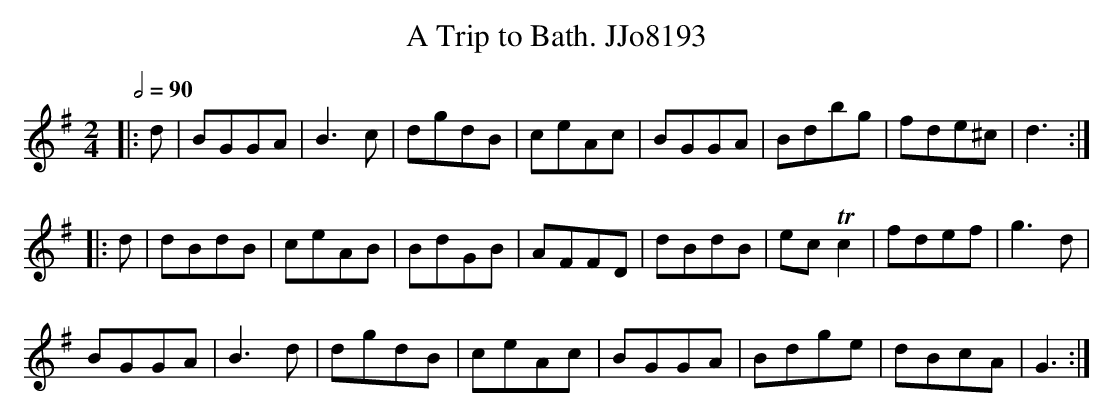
X:1
T:Trip to Bath. JJo8193, A
M:2/4
L:1/8
Q:1/2=90
K:G
|:d|BGGA|B3c|dgdB|ceAc|BGGA|Bdbg|fde^c|d3:|
|:d|dBdB|ceAB|BdGB|AFFD|dBdB|ecTc2|fdef|g3d|
BGGA|B3d|dgdB|ceAc|BGGA|Bdge|dBcA|G3:|
